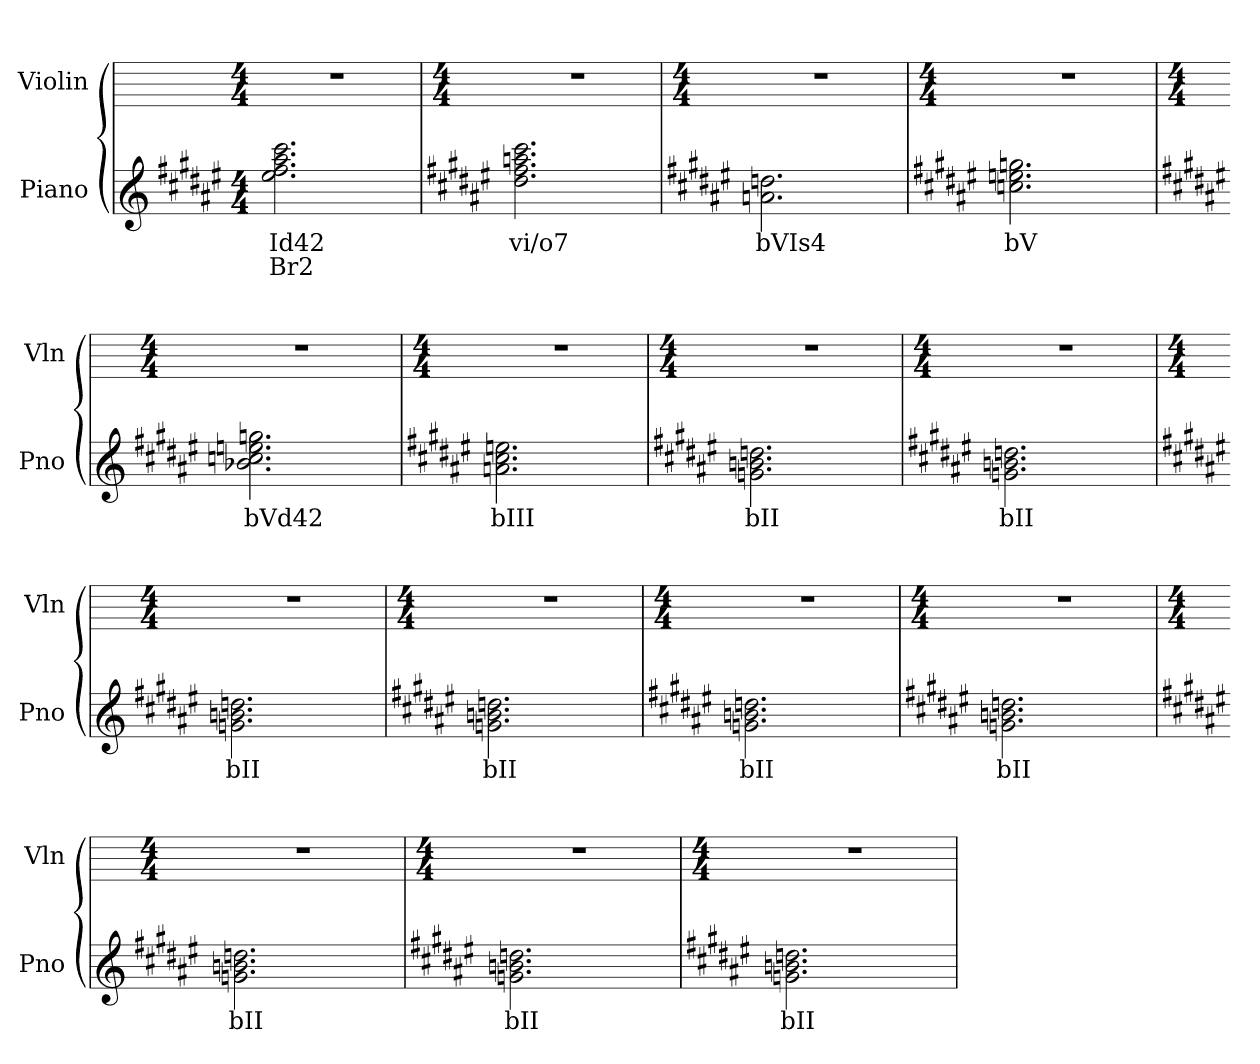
**kern	**text	**text	**kern
*part2	*part2	*part2	*part1
*staff2	*staff2	*staff2	*staff1
*I"Piano	*	*	*I"Violin
*I'Pno	*	*	*I'Vln
*k[f#c#g#d#a#e#]	*	*	*
*F#:	*	*	*
*M4/4	*	*	*M4/4
=	=	=	=
2.ee# 2.ff# 2.aa# 2.ccc#	Id42	Br2	1r
4ryy	.	.	.
=	=	=	=
*k[f#c#g#d#a#e#]	*	*	*
*F#:	*	*	*
*	*	*	*M4/4
2.dd# 2.ff# 2.aan 2.ccc#	vi/o7	.	1r
4ryy	.	.	.
=	=	=	=
*k[f#c#g#d#a#e#]	*	*	*
*F#:	*	*	*
*	*	*	*M4/4
2.an 2.ddn	bVIs4	.	1r
4ryy	.	.	.
=	=	=	=
*k[f#c#g#d#a#e#]	*	*	*
*F#:	*	*	*
*	*	*	*M4/4
2.ccn 2.een 2.ggn	bV	.	1r
4ryy	.	.	.
=	=	=	=
*k[f#c#g#d#a#e#]	*	*	*
*F#:	*	*	*
*	*	*	*M4/4
2.b-X 2.ccn 2.een 2.ggn	bVd42	.	1r
4ryy	.	.	.
=	=	=	=
*k[f#c#g#d#a#e#]	*	*	*
*F#:	*	*	*
*	*	*	*M4/4
2.an 2.cc# 2.een	bIII	.	1r
4ryy	.	.	.
=	=	=	=
*k[f#c#g#d#a#e#]	*	*	*
*F#:	*	*	*
*	*	*	*M4/4
2.gn 2.bn 2.ddn	bII	.	1r
4ryy	.	.	.
=	=	=	=
*k[f#c#g#d#a#e#]	*	*	*
*F#:	*	*	*
*	*	*	*M4/4
2.gn 2.bn 2.ddn	bII	.	1r
4ryy	.	.	.
=	=	=	=
*k[f#c#g#d#a#e#]	*	*	*
*F#:	*	*	*
*	*	*	*M4/4
2.gn 2.bn 2.ddn	bII	.	1r
4ryy	.	.	.
=	=	=	=
*k[f#c#g#d#a#e#]	*	*	*
*F#:	*	*	*
*	*	*	*M4/4
2.gn 2.bn 2.ddn	bII	.	1r
4ryy	.	.	.
=	=	=	=
*k[f#c#g#d#a#e#]	*	*	*
*F#:	*	*	*
*	*	*	*M4/4
2.gn 2.bn 2.ddn	bII	.	1r
4ryy	.	.	.
=	=	=	=
*k[f#c#g#d#a#e#]	*	*	*
*F#:	*	*	*
*	*	*	*M4/4
2.gn 2.bn 2.ddn	bII	.	1r
4ryy	.	.	.
=	=	=	=
*k[f#c#g#d#a#e#]	*	*	*
*F#:	*	*	*
*	*	*	*M4/4
2.gn 2.bn 2.ddn	bII	.	1r
4ryy	.	.	.
=	=	=	=
*k[f#c#g#d#a#e#]	*	*	*
*F#:	*	*	*
*	*	*	*M4/4
2.gn 2.bn 2.ddn	bII	.	1r
4ryy	.	.	.
=	=	=	=
*k[f#c#g#d#a#e#]	*	*	*
*F#:	*	*	*
*	*	*	*M4/4
2.gn 2.bn 2.ddn	bII	.	1r
4ryy	.	.	.
=	=	=	=
*-	*-	*-	*-
